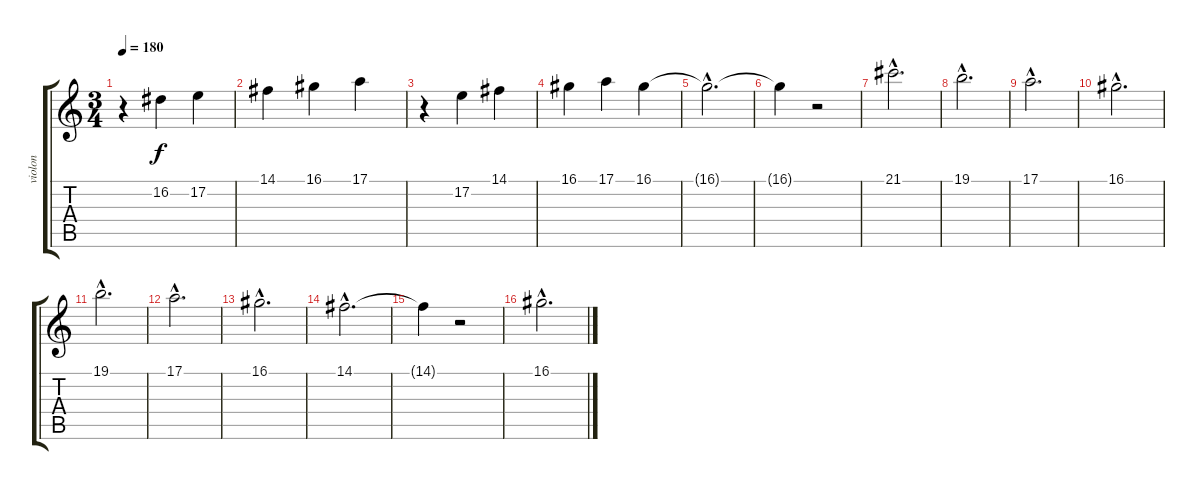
\track ("violon" "violon") {instrument violin}
\staff {score tabs}
\tuning (E4 B3 G3 D3 A2 E2) {hide}
\ts (3 4)
\tempo 180
\clef g2
\ks c
r.4{dy f} 16.2.4 17.2.4 |
14.1.4 16.1.4 17.1.4 |
r.4 17.2.4 14.1.4 |
16.1.4 17.1.4 16.1.4 |
16.1{hac t}.2{d} |
16.1{t}.4 r.2 |
21.1{hac}.2{d} |
19.1{hac}.2{d} |
17.1{hac}.2{d} |
16.1{hac}.2{d} |
19.1{hac}.2{d} |
17.1{hac}.2{d} |
16.1{hac}.2{d} |
14.1{hac}.2{d} |
14.1{t}.4 r.2 |
16.1{hac}.2{d}
